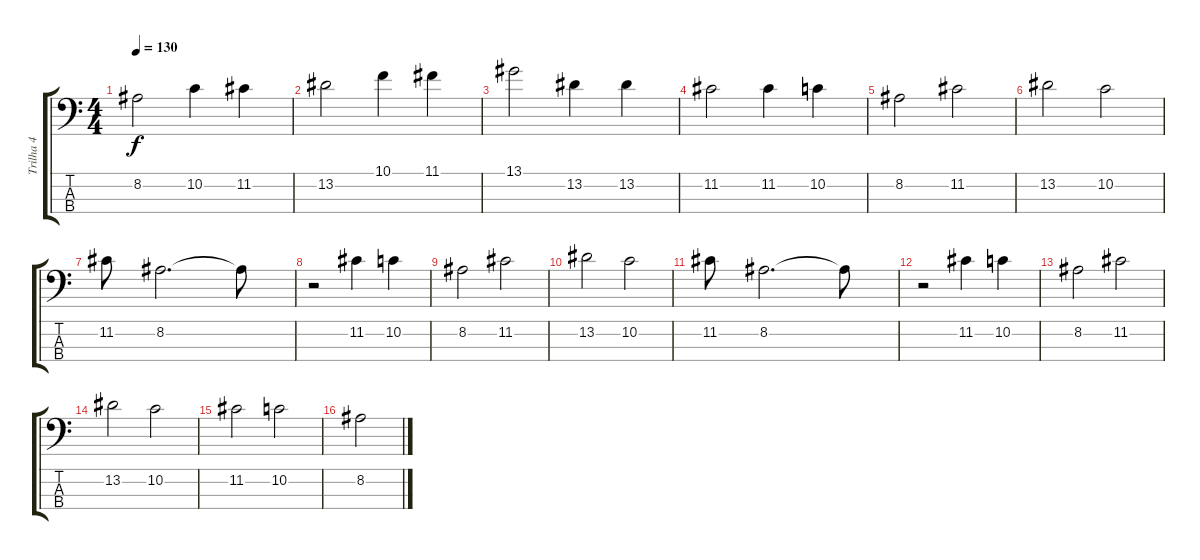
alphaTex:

\track ("Trilha 4" "Trilha 4") {instrument fretlessbass}
\staff {score tabs}
\tuning (G2 D2 A1 E1) {hide}
\ts (4 4)
\tempo 130
\clef f4
\ks c
8.2.2{dy f} 10.2.4 11.2.4 |
13.2.2 10.1.4 11.1.4 |
13.1.2 13.2.4 13.2.4 |
11.2.2 11.2.4 10.2.4 |
8.2.2 11.2.2 |
13.2.2 10.2.2 |
11.2.8 8.2.2{d} 8.2{t}.8 |
r.2 11.2.4 10.2.4 |
8.2.2 11.2.2 |
13.2.2 10.2.2 |
11.2.8 8.2.2{d} 8.2{t}.8 |
r.2 11.2.4 10.2.4 |
8.2.2 11.2.2 |
13.2.2 10.2.2 |
11.2.2 10.2.2 |
8.2.2
